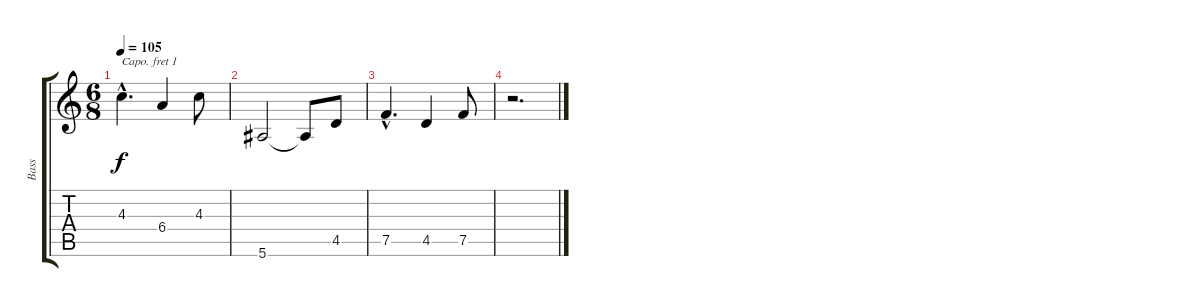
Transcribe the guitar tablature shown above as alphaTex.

\track ("Bass" "Bass") {instrument acousticbass}
\staff {score tabs}
\capo 1
\tuning (E4 B3 G3 D3 A2 E2) {hide}
\ts (6 8)
\tempo 105
\clef g2
\ks c
4.3{hac}.4{d dy f} 6.4.4 4.3.8 |
5.6.2 5.6{t}.8 4.5.8 |
7.5{hac}.4{d} 4.5.4 7.5.8 |
r.2{d}
